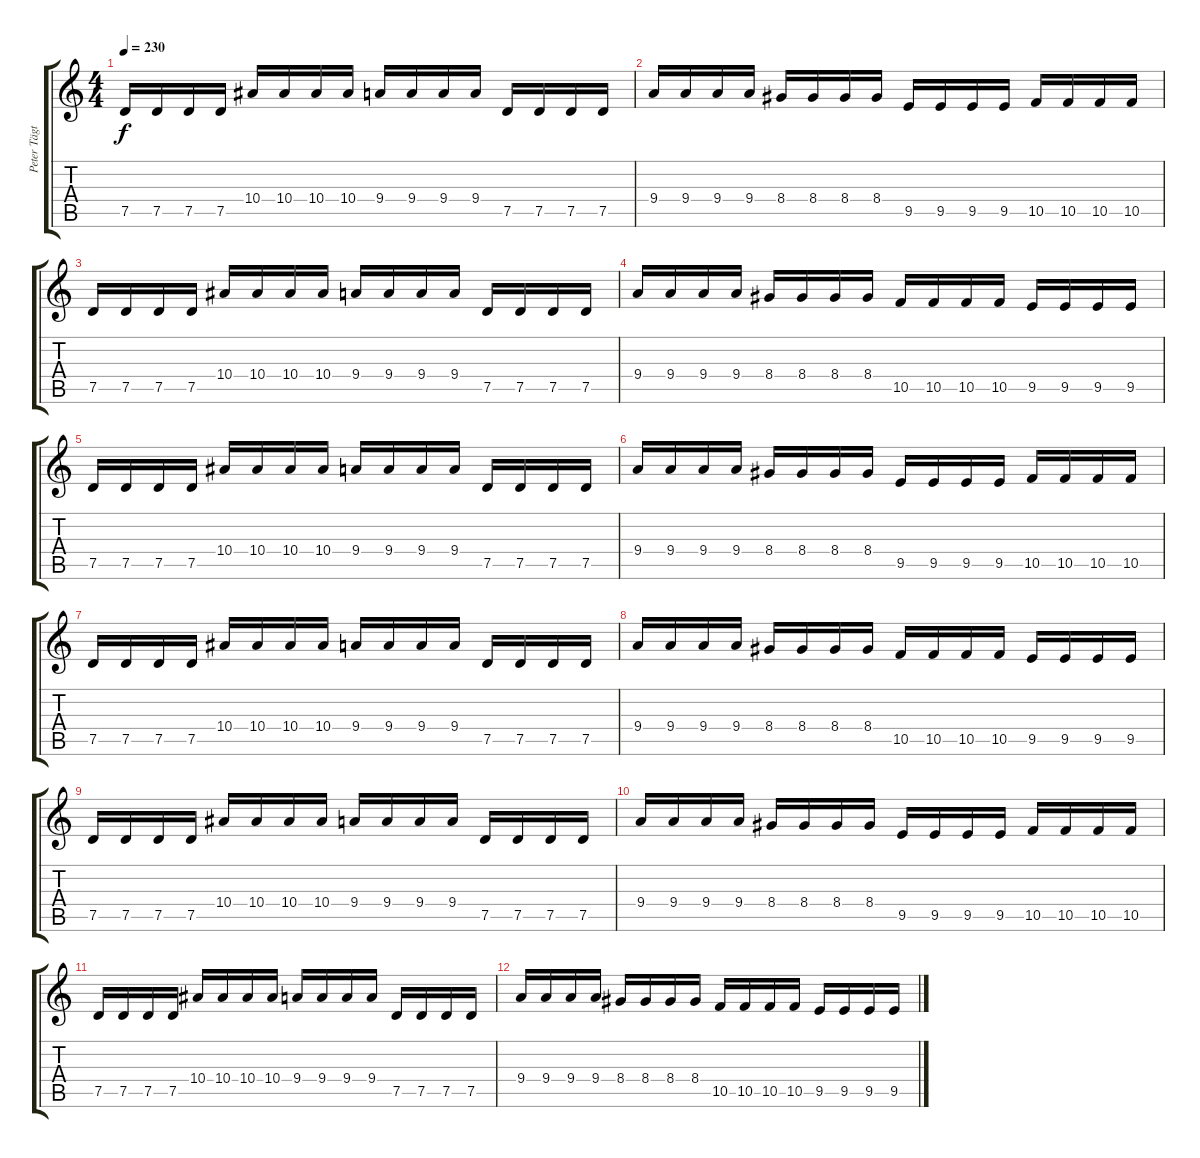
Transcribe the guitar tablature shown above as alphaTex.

\track ("Peter Tägtgren" "Peter Tägt") {instrument distortionguitar}
\staff {score tabs}
\tuning (D4 A3 F3 C3 G2 D2) {hide}
\ts (4 4)
\tempo 230
\clef g2
\ks c
7.5.16{dy f} 7.5.16 7.5.16 7.5.16 10.4.16 10.4.16 10.4.16 10.4.16 9.4.16 9.4.16 9.4.16 9.4.16 7.5.16 7.5.16 7.5.16 7.5.16 |
9.4.16 9.4.16 9.4.16 9.4.16 8.4.16 8.4.16 8.4.16 8.4.16 9.5.16 9.5.16 9.5.16 9.5.16 10.5.16 10.5.16 10.5.16 10.5.16 |
7.5.16 7.5.16 7.5.16 7.5.16 10.4.16 10.4.16 10.4.16 10.4.16 9.4.16 9.4.16 9.4.16 9.4.16 7.5.16 7.5.16 7.5.16 7.5.16 |
9.4.16 9.4.16 9.4.16 9.4.16 8.4.16 8.4.16 8.4.16 8.4.16 10.5.16 10.5.16 10.5.16 10.5.16 9.5.16 9.5.16 9.5.16 9.5.16 |
7.5.16{volume 10} 7.5.16 7.5.16 7.5.16 10.4.16 10.4.16 10.4.16 10.4.16 9.4.16 9.4.16 9.4.16 9.4.16 7.5.16 7.5.16 7.5.16 7.5.16 |
9.4.16 9.4.16 9.4.16 9.4.16 8.4.16 8.4.16 8.4.16 8.4.16 9.5.16 9.5.16 9.5.16 9.5.16 10.5.16 10.5.16 10.5.16 10.5.16 |
7.5.16{volume 6} 7.5.16 7.5.16 7.5.16 10.4.16 10.4.16 10.4.16 10.4.16 9.4.16 9.4.16 9.4.16 9.4.16 7.5.16 7.5.16 7.5.16 7.5.16 |
9.4.16 9.4.16 9.4.16 9.4.16 8.4.16 8.4.16 8.4.16 8.4.16 10.5.16 10.5.16 10.5.16 10.5.16 9.5.16 9.5.16 9.5.16 9.5.16 |
7.5.16{volume 0} 7.5.16 7.5.16 7.5.16 10.4.16 10.4.16 10.4.16 10.4.16 9.4.16 9.4.16 9.4.16 9.4.16 7.5.16 7.5.16 7.5.16 7.5.16 |
9.4.16 9.4.16 9.4.16 9.4.16 8.4.16 8.4.16 8.4.16 8.4.16 9.5.16 9.5.16 9.5.16 9.5.16 10.5.16 10.5.16 10.5.16 10.5.16 |
7.5.16 7.5.16 7.5.16 7.5.16 10.4.16 10.4.16 10.4.16 10.4.16 9.4.16 9.4.16 9.4.16 9.4.16 7.5.16 7.5.16 7.5.16 7.5.16 |
9.4.16 9.4.16 9.4.16 9.4.16 8.4.16 8.4.16 8.4.16 8.4.16 10.5.16 10.5.16 10.5.16 10.5.16 9.5.16 9.5.16 9.5.16 9.5.16
